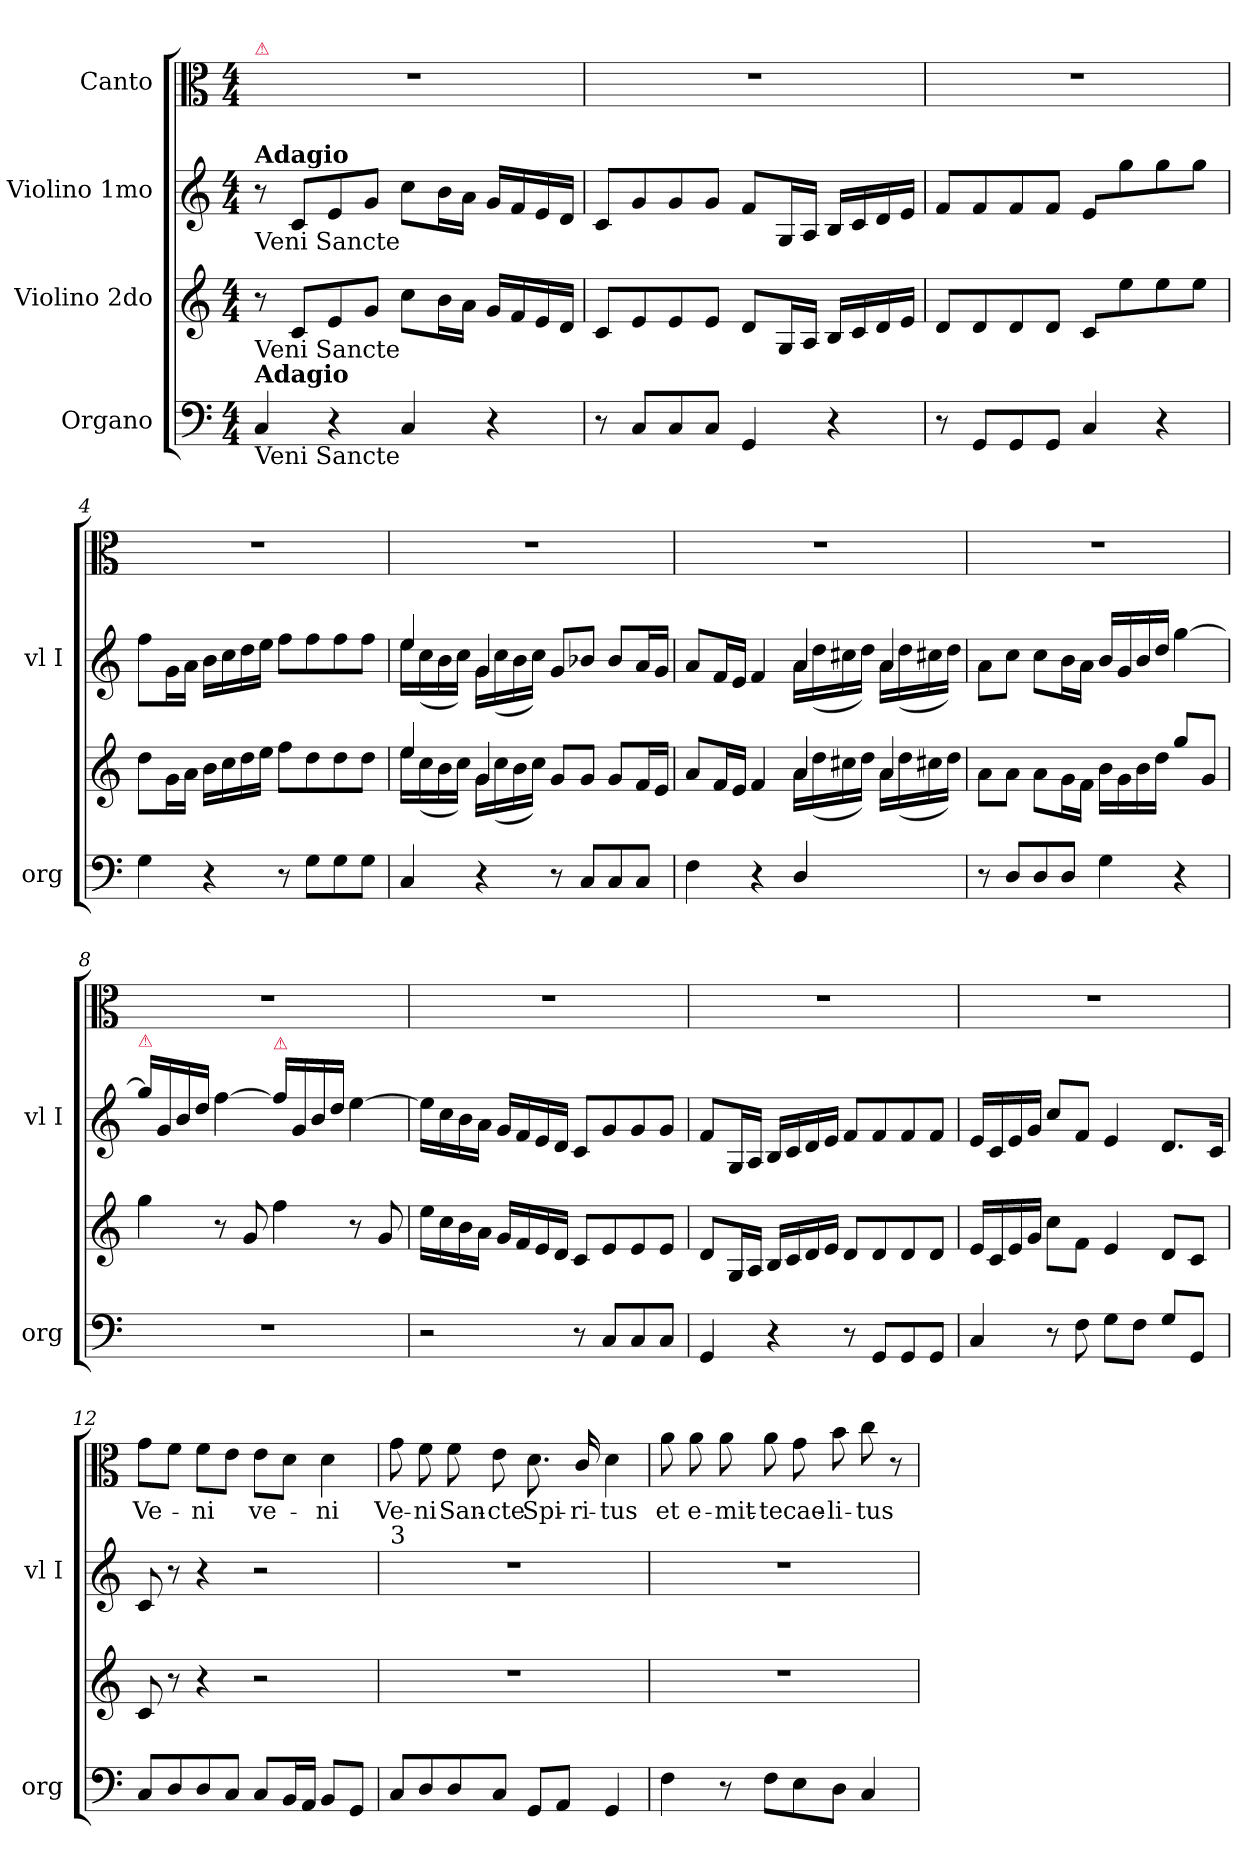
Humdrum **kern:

**kern	**kern	**kern	**kern	**text
*part4	*part3	*part2	*part1	*part1
*staff4	*staff3	*staff2	*staff1	*staff1
*I"Organo	*I"Violino 2do	*I"Violino 1mo	*I"Canto	*
*I'org	*	*I'vl I	*	*
*clefF4	*clefG2	*clefG2	*clefC3	*
*k[]	*k[]	*k[]	*k[]	*
*C:	*C:	*C:	*C:	*
*M4/4	*M4/4	*M4/4	*M4/4	*
=1	=1	=1	=1	=1
!	!	!	!LO:TX:a:color=crimson:t=⚠	!
!	!	!LO:TX:b:t=Veni Sancte	!	!
!	!	!LO:TX:a:B:t=Adagio	!	!
!	!LO:TX:b:t=Veni Sancte	!	!	!
!LO:TX:b:t=Veni Sancte	!	!	!	!
!LO:TX:a:B:t=Adagio	!	!	!	!
4C/	8r	8r	1r	.
.	8c/L	8c/L	.	.
4r	8e/	8e/	.	.
.	8g/J	8g/J	.	.
4C/	8cc\L	8cc\L	.	.
.	16b\L	16b\L	.	.
.	16a\JJ	16a\JJ	.	.
4r	16g/LL	16g/LL	.	.
.	16f/	16f/	.	.
.	16e/	16e/	.	.
.	16d/JJ	16d/JJ	.	.
=2	=2	=2	=2	=2
8r	8c/L	8c/L	1r	.
8C/L	8e/	8g/	.	.
8C/	8e/	8g/	.	.
8C/J	8e/J	8g/J	.	.
4GG/	8d/L	8f/L	.	.
.	16G/L	16G/L	.	.
.	16A/JJ	16A/JJ	.	.
4r	16B/LL	16B/LL	.	.
.	16c/	16c/	.	.
.	16d/	16d/	.	.
.	16e/JJ	16e/JJ	.	.
=3	=3	=3	=3	=3
8r	8d/L	8f/L	1r	.
8GG/L	8d/	8f/	.	.
8GG/	8d/	8f/	.	.
8GG/J	8d/J	8f/J	.	.
4C/	8c/L	8e/L	.	.
.	8ee\	8gg\	.	.
4r	8ee\	8gg\	.	.
.	8ee\J	8gg\J	.	.
=4	=4	=4	=4	=4
4G\	8dd\L	8ff\L	1r	.
.	16g\L	16g\L	.	.
.	16a\JJ	16a\JJ	.	.
4r	16b\LL	16b\LL	.	.
.	16cc\	16cc\	.	.
.	16dd\	16dd\	.	.
.	16ee\JJ	16eeJJ	.	.
8r	8ff\L	8ff\L	.	.
8G\L	8dd\	8ff\	.	.
8G\	8dd\	8ff\	.	.
8G\J	8dd\J	8ff\J	.	.
=5	=5	=5	=5	=5
*	*^	*^	*	*
4C/	4ee/	16ee\LL	4ee/	16ee\LL	1r	.
.	.	(>16cc\	.	(>16cc\	.	.
.	.	16b\	.	16b\	.	.
.	.	16cc\JJ)	.	16cc\JJ)	.	.
4r	4g/	16g\LL	4g/	16g\LL	.	.
.	.	(>16cc\	.	(>16cc\	.	.
.	.	16b\	.	16b\	.	.
.	.	16cc\JJ)	.	16cc\JJ)	.	.
8r	2ryy	8g/L	2ryy	8g/L	.	.
8C/L	.	8g/J	.	8b-X/J	.	.
8C/	.	8g/L	.	8b-/L	.	.
8C/J	.	16f/L	.	16a/L	.	.
.	.	16e/JJ	.	16g/JJ	.	.
=6	=6	=6	=6	=6	=6	=6
4F\	2ryy	8a/L	2ryy	8a/L	1r	.
.	.	16f/L	.	16f/L	.	.
.	.	16e/JJ	.	16e/JJ	.	.
4r	.	4f/	.	4f/	.	.
4D/	4a/	16a\LL	4a/	16a\LL	.	.
.	.	(>16dd\	.	(>16dd\	.	.
.	.	16cc#X\	.	16cc#X\	.	.
.	.	16dd\JJ)	.	16dd\JJ)	.	.
4ryy	4a/	16a\LL	4a/	16a\LL	.	.
.	.	(>16dd\	.	(>16dd\	.	.
.	.	16cc#X\	.	16cc#X\	.	.
.	.	16dd\JJ)	.	16dd\JJ)	.	.
*	*v	*v	*	*	*	*
*	*	*v	*v	*	*
=7	=7	=7	=7	=7
8r	8a\L	8a\L	1r	.
8D/L	8a\J	8cc\J	.	.
8D/	8a\L	8cc\L	.	.
8D/J	16g\L	16b\L	.	.
.	16f\JJ	16a\JJ	.	.
4G\	16b\LL	16b/LL	.	.
.	16g\	16g/	.	.
.	16b\	16b/	.	.
.	16dd\JJ	16dd/JJ	.	.
4r	8gg\L	[4gg\	.	.
.	8g/J	.	.	.
=8	=8	=8	=8	=8
!	!	!LO:TX:a:color=crimson:t=⚠	!	!
1r	4gg\	16gg\LL]	1r	.
.	.	16g/	.	.
.	.	16b/	.	.
.	.	16dd/JJ	.	.
.	8r	[4ff\	.	.
.	8g/	.	.	.
!	!	!LO:TX:a:color=crimson:t=⚠	!	!
.	4ff\	16ff\LL]	.	.
.	.	16g/	.	.
.	.	16b/	.	.
.	.	16dd/JJ	.	.
.	8r	[4ee\	.	.
.	8g/	.	.	.
=9	=9	=9	=9	=9
2r	16ee\LL	16ee\LL]	1r	.
.	16cc\	16cc\	.	.
.	16b\	16b\	.	.
.	16a\JJ	16a\JJ	.	.
.	16g/LL	16g/LL	.	.
.	16f/	16f/	.	.
.	16e/	16e/	.	.
.	16d/JJ	16d/JJ	.	.
8r	8c/L	8c/L	.	.
8C/L	8e/	8g/	.	.
8C/	8e/	8g/	.	.
8C/J	8e/J	8g/J	.	.
=10	=10	=10	=10	=10
4GG/	8d/L	8f/L	1r	.
.	16G/L	16G/L	.	.
.	16A/JJ	16A/JJ	.	.
4r	16B/LL	16B/LL	.	.
.	16c/	16c/	.	.
.	16d/	16d/	.	.
.	16e/JJ	16e/JJ	.	.
8r	8d/L	8f/L	.	.
8GG/L	8d/	8f/	.	.
8GG/	8d/	8f/	.	.
8GG/J	8d/J	8f/J	.	.
=11	=11	=11	=11	=11
4C/	16e/LL	16e/LL	1r	.
.	16c/	16c/	.	.
.	16e/	16e/	.	.
.	16g/JJ	16g/JJ	.	.
8r	8cc\L	8cc\L	.	.
8F\	8f\J	8f/J	.	.
8G\L	4e/	4e/	.	.
8F\J	.	.	.	.
8G\L	8d/L	8.d/L	.	.
8GG/J	8c/J	.	.	.
.	.	16c/Jk	.	.
=12	=12	=12	=12	=12
8C/L	8c/	8c/	8g\L	Ve-
8D/	8r	8r	8f\J	.
8D/	4r	4r	8f\L	-ni
8C/J	.	.	8e\J	.
8C/L	2r	2r	8e\L	ve-
16BB/L	.	.	8d\J	.
16AA/JJ	.	.	.	.
8BB/L	.	.	4d\	-ni
8GG/J	.	.	.	.
=13	=13	=13	=13	=13
!	!	!LO:TX:a:t=3	!	!
8C/L	1r	1r	8g\	Ve-
8D/	.	.	8f\	-ni
8D/	.	.	8f\	San-
8C/J	.	.	8e\	-cte
8GG/L	.	.	8.d\	Spi-
8AA/J	.	.	.	.
.	.	.	16c/	-ri-
4GG/	.	.	4d\	-tus
=14	=14	=14	=14	=14
4F\	1r	1r	8a\	et
.	.	.	8a\	e-
8r	.	.	8a\	-mit-
8F\L	.	.	8a\	-te
8E\	.	.	8g\	cae-
8D\J	.	.	8b\	-li-
4C/	.	.	8cc\	-tus
.	.	.	8r	.
=	=	=	=	=
*-	*-	*-	*-	*-
